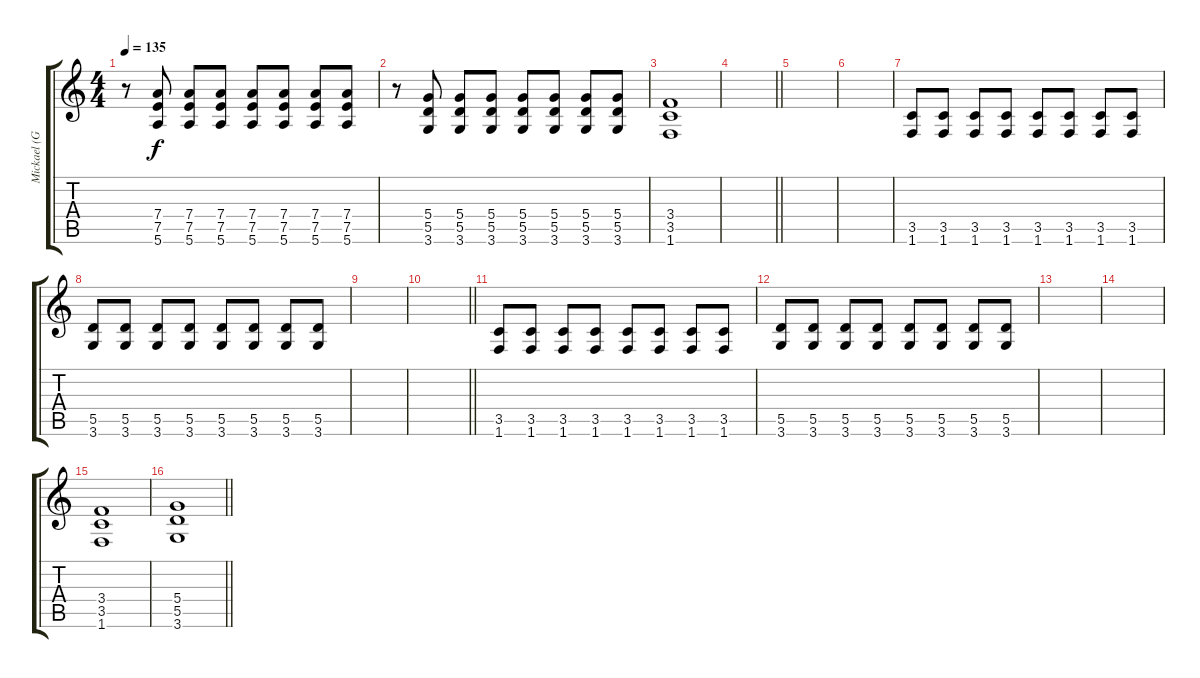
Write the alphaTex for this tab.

\track ("Mickael (Guitare_02)" "Mickael (G") {instrument distortionguitar}
\staff {score tabs}
\tuning (E4 B3 G3 D3 A2 E2) {hide}
\ts (4 4)
\tempo 135
\clef g2
\ks c
r.8{dy f} (7.4 7.5 5.6).8 (7.4 7.5 5.6).8 (7.4 7.5 5.6).8 (7.4 7.5 5.6).8 (7.4 7.5 5.6).8 (7.4 7.5 5.6).8 (7.4 7.5 5.6).8 |
r.8 (5.4 5.5 3.6).8 (5.4 5.5 3.6).8 (5.4 5.5 3.6).8 (5.4 5.5 3.6).8 (5.4 5.5 3.6).8 (5.4 5.5 3.6).8 (5.4 5.5 3.6).8 |
(3.4 3.5 1.6).1 |
\barLineRight lightlight
|
|
|
(3.5 1.6).8 (3.5 1.6).8 (3.5 1.6).8 (3.5 1.6).8 (3.5 1.6).8 (3.5 1.6).8 (3.5 1.6).8 (3.5 1.6).8 |
(5.5 3.6).8 (5.5 3.6).8 (5.5 3.6).8 (5.5 3.6).8 (5.5 3.6).8 (5.5 3.6).8 (5.5 3.6).8 (5.5 3.6).8 |
|
\barLineRight lightlight
|
(3.5 1.6).8 (3.5 1.6).8 (3.5 1.6).8 (3.5 1.6).8 (3.5 1.6).8 (3.5 1.6).8 (3.5 1.6).8 (3.5 1.6).8 |
(5.5 3.6).8 (5.5 3.6).8 (5.5 3.6).8 (5.5 3.6).8 (5.5 3.6).8 (5.5 3.6).8 (5.5 3.6).8 (5.5 3.6).8 |
|
|
(3.4 3.5 1.6).1 |
\barLineRight lightlight
(5.4 5.5 3.6).1
